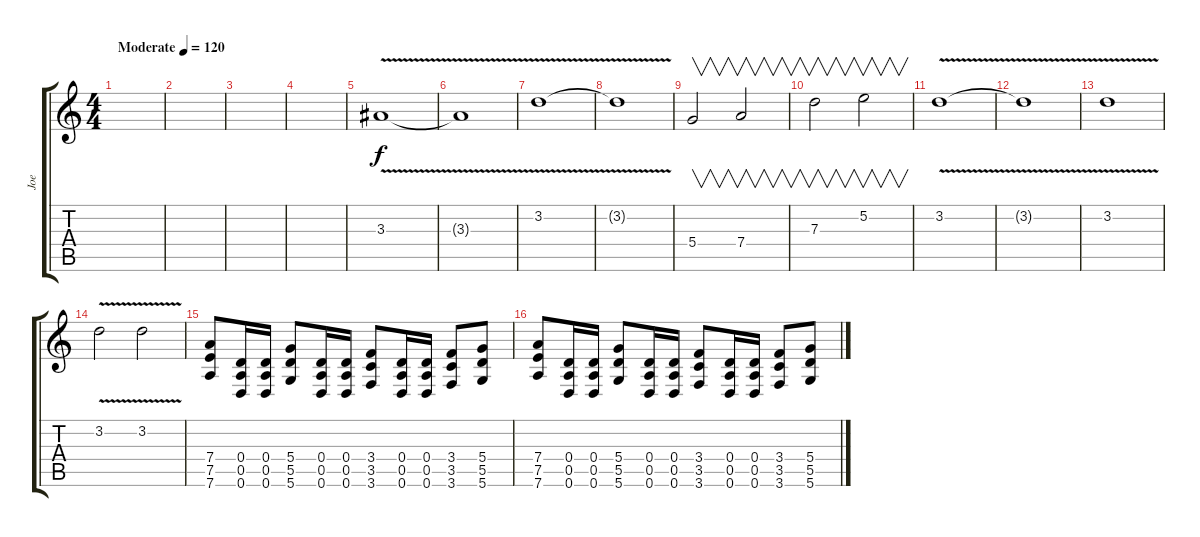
\track ("Joe" "Joe") {instrument overdrivenguitar}
\staff {score tabs}
\tuning (E4 B3 G3 D3 A2 D2) {hide}
\ts (4 4)
\tempo (120 "Moderate")
\clef g2
\ks c
|
|
|
|
3.3{v}.1 |
3.3{t}.1 |
3.2{v}.1 |
3.2{t}.1 |
5.4.2{v} 7.4.2{v} |
7.3.2{v} 5.2.2{v} |
3.2{v}.1 |
3.2{t}.1 |
3.2{v}.1 |
3.2{v}.2 3.2{v}.2 |
(7.4 7.5 7.6).8 (0.4 0.5 0.6).16 (0.4 0.5 0.6).16 (5.4 5.5 5.6).8 (0.4 0.5 0.6).16 (0.4 0.5 0.6).16 (3.4 3.5 3.6).8 (0.4 0.5 0.6).16 (0.4 0.5 0.6).16 (3.4 3.5 3.6).8 (5.4 5.5 5.6).8 |
(7.4 7.5 7.6).8 (0.4 0.5 0.6).16 (0.4 0.5 0.6).16 (5.4 5.5 5.6).8 (0.4 0.5 0.6).16 (0.4 0.5 0.6).16 (3.4 3.5 3.6).8 (0.4 0.5 0.6).16 (0.4 0.5 0.6).16 (3.4 3.5 3.6).8 (5.4 5.5 5.6).8
